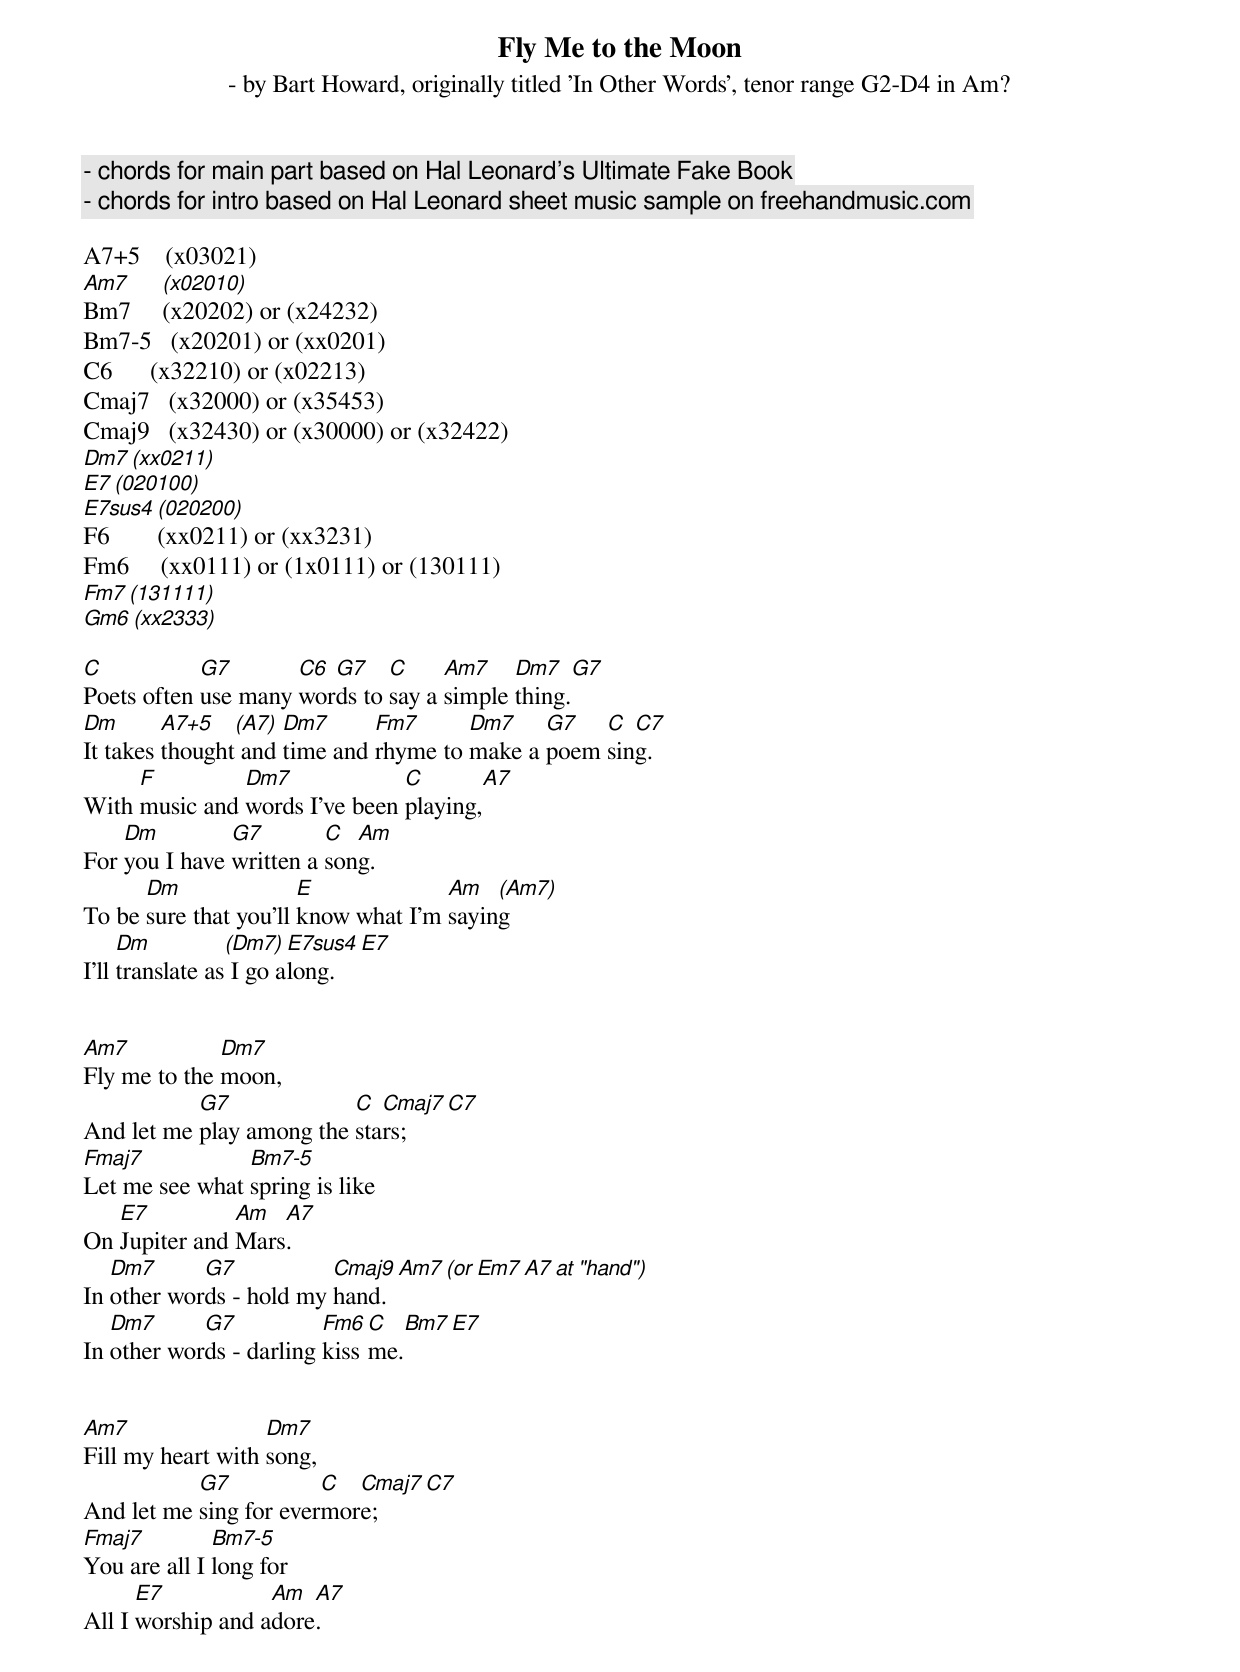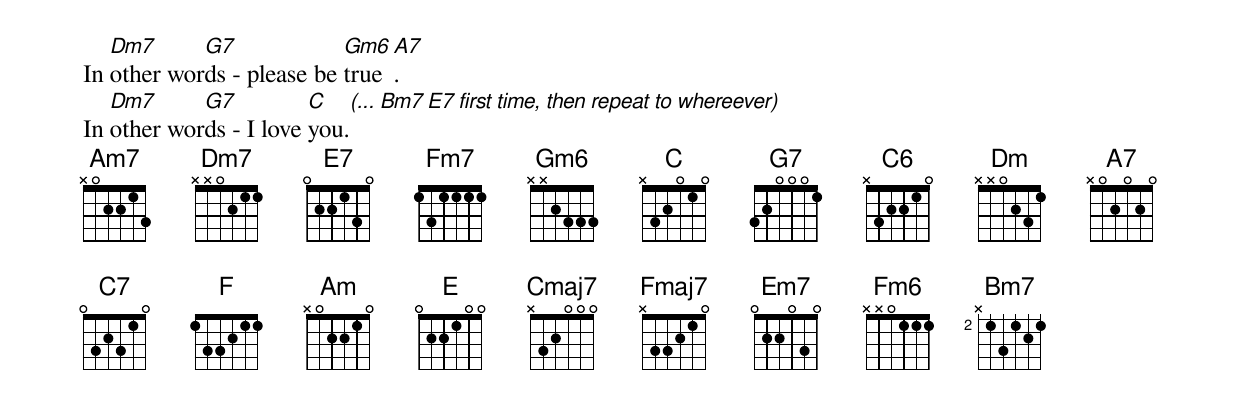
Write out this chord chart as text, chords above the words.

Fly Me to the Moon
 - by Bart Howard, originally titled 'In Other Words', tenor range G2-D4 in Am?
 - chords for main part based on Hal Leonard's Ultimate Fake Book
 - chords for intro based on Hal Leonard sheet music sample on freehandmusic.com

A7+5    (x03021)
Am7     (x02010)
Bm7     (x20202) or (x24232)
Bm7-5   (x20201) or (xx0201)
C6      (x32210) or (x02213)
Cmaj7   (x32000) or (x35453)
Cmaj9   (x32430) or (x30000) or (x32422)
Dm7     (xx0211)
E7      (020100)
E7sus4  (020200)
F6      (xx0211) or (xx3231)
Fm6     (xx0111) or (1x0111) or (130111)
Fm7     (131111)
Gm6     (xx2333)

C           G7       C6 G7    C     Am7    Dm7   G7
Poets often use many words to say a simple thing.
Dm       A7+5   (A7) Dm7      Fm7      Dm7    G7   C  C7
It takes thought and time and rhyme to make a poem sing.
     F         Dm7             C       A7
With music and words I've been playing,
    Dm         G7        C  Am
For you I have written a song.
      Dm               E             Am   (Am7)
To be sure that you'll know what I'm saying
     Dm          (Dm7)  E7sus4  E7
I'll translate as I go along.


Am7           Dm7
Fly me to the moon,
           G7             C  Cmaj7  C7
And let me play among the stars;
F(maj7)         Bm7-5
Let me see what spring is like
   E7          Am  A7
On Jupiter and Mars.
   Dm7      G7           Cmaj9  Am7   (or Em7 A7 at "hand")
In other words - hold my hand.
   Dm7      G7           Fm6  C  Bm7  E7
In other words - darling kiss me.


Am7                Dm7
Fill my heart with song,
           G7           C  Cmaj7  C7
And let me sing for evermore;
F(maj7)       Bm7-5
You are all I long for
      E7           Am  A7
All I worship and adore.
   Dm7      G7             Gm6 A7
In other words - please be true.
   Dm7      G7          C   (... Bm7  E7   first time, then repeat to whereever)
In other words - I love you.
